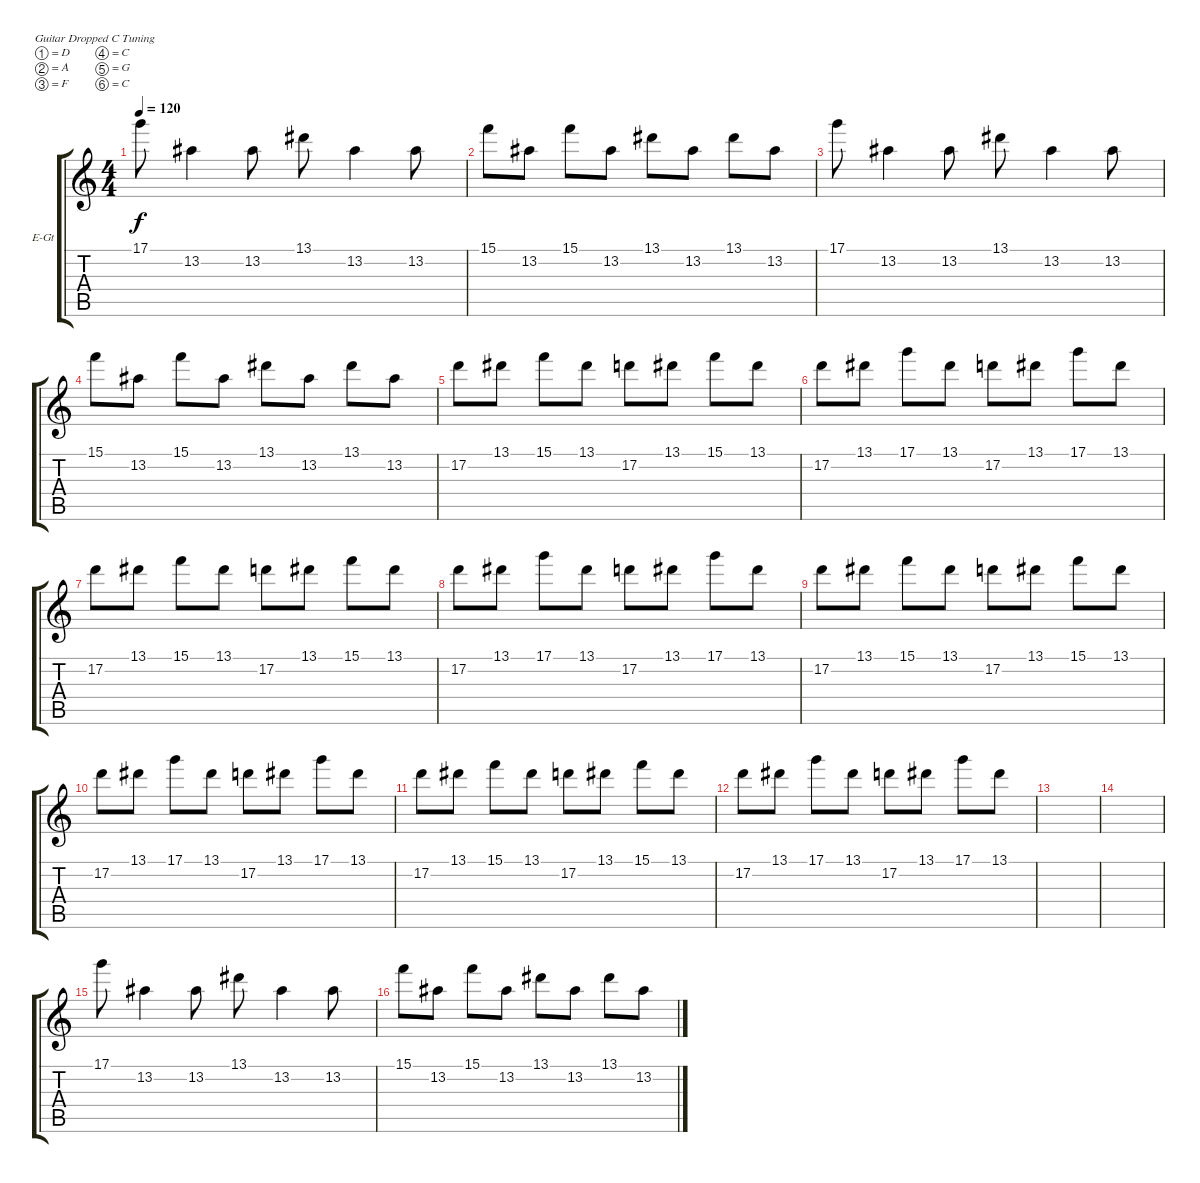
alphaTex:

\defaultSystemsLayout 4
\bracketExtendMode groupsimilarinstruments
\firstSystemTrackNameOrientation horizontal
\otherSystemsTrackNameOrientation horizontal
\track ("Electric Guitar" "E-Gt") {instrument overdrivenguitar}
\staff {score tabs}
\tuning (D4 A3 F3 C3 G2 C2)
\ts (4 4)
\tempo 120
\clef g2
\ks c
17.1.8{dy f} 13.2.4 13.2.8 13.1.8 13.2.4 13.2.8 |
15.1.8 13.2.8 15.1.8 13.2.8 13.1.8 13.2.8 13.1.8 13.2.8 |
17.1.8 13.2.4 13.2.8 13.1.8 13.2.4 13.2.8 |
15.1.8 13.2.8 15.1.8 13.2.8 13.1.8 13.2.8 13.1.8 13.2.8 |
17.2.8 13.1.8 15.1.8 13.1.8 17.2.8 13.1.8 15.1.8 13.1.8 |
17.2.8 13.1.8 17.1.8 13.1.8 17.2.8 13.1.8 17.1.8 13.1.8 |
17.2.8 13.1.8 15.1.8 13.1.8 17.2.8 13.1.8 15.1.8 13.1.8 |
17.2.8 13.1.8 17.1.8 13.1.8 17.2.8 13.1.8 17.1.8 13.1.8 |
17.2.8 13.1.8 15.1.8 13.1.8 17.2.8 13.1.8 15.1.8 13.1.8 |
17.2.8 13.1.8 17.1.8 13.1.8 17.2.8 13.1.8 17.1.8 13.1.8 |
17.2.8 13.1.8 15.1.8 13.1.8 17.2.8 13.1.8 15.1.8 13.1.8 |
17.2.8 13.1.8 17.1.8 13.1.8 17.2.8 13.1.8 17.1.8 13.1.8 |
|
|
17.1.8 13.2.4 13.2.8 13.1.8 13.2.4 13.2.8 |
15.1.8 13.2.8 15.1.8 13.2.8 13.1.8 13.2.8 13.1.8 13.2.8
